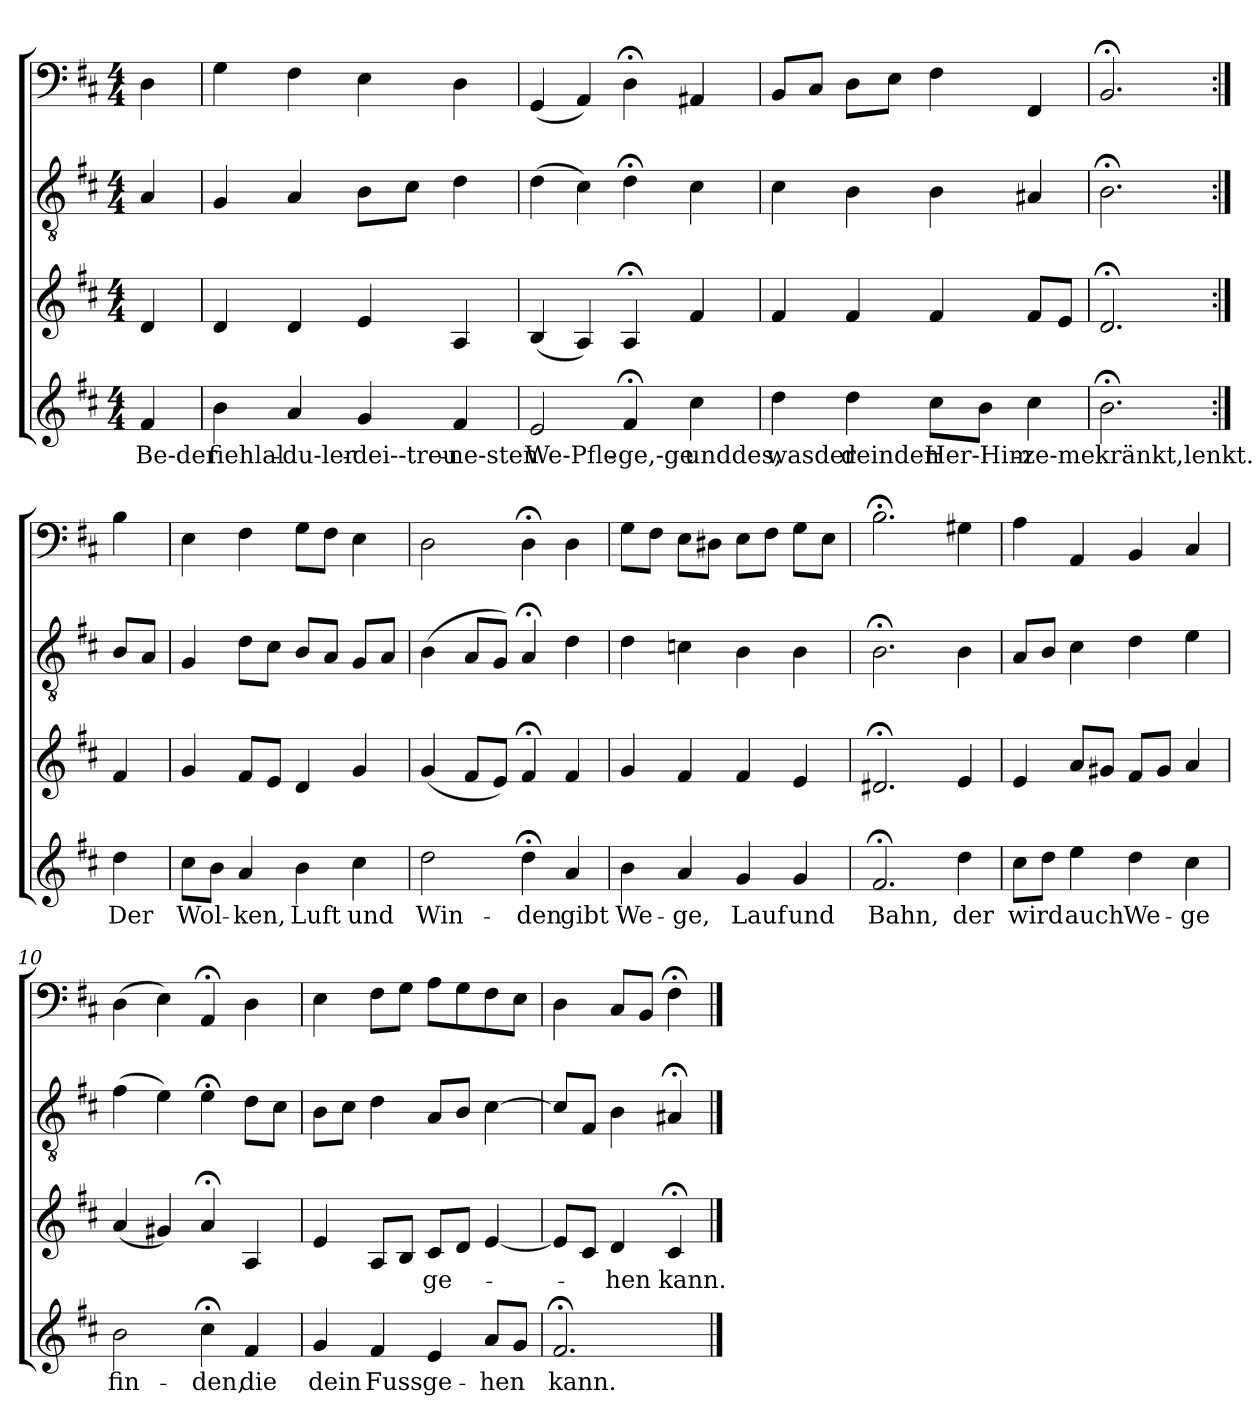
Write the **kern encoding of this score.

**kern	**text	**kern	**text	**kern	**kern
*part4	*part4	*part3	*part3	*part2	*part1
*staff4	*staff4	*staff3	*staff3	*staff2	*staff1
*clefG2	*	*clefG2	*	*clefGv2	*clefF4
*k[f#c#]	*	*k[f#c#]	*	*k[f#c#]	*k[f#c#]
*b:	*	*b:	*	*b:	*b:
*M4/4	*	*M4/4	*	*M4/4	*M4/4
=	=	=	=	=	=
4f#/	Be-der	4d/	.	4A/	4D\
=1	=1	=1	=1	=1	=1
4b\	-fiehlal-	4d/	.	4G/	4G\
4a/	du-ler-	4d/	.	4A/	4F#\
4g/	dei--treu-	4e/	.	8B\L	4E\
.	.	.	.	8c#\J	.
4f#/	-ne-sten	4A/	.	4d\	4D\
=2	=2	=2	=2	=2	=2
2e/	We-Pfle-	(4B/	.	(4d\	(4GG/
.	.	4A/)	.	4c#\)	4AA/)
4f#;</	-ge,-ge	4A;</	.	4d;<\	4D;<\
4cc#\	unddes,	4f#/	.	4c#\	4AA#X/
=3	=3	=3	=3	=3	=3
4dd\	wasder	4f#/	.	4c#\	8BB/L
.	.	.	.	.	8C#/J
4dd\	deinden	4f#/	.	4B\	8D\L
.	.	.	.	.	8E\J
8cc#\L	Her-Him-	4f#/	.	4B\	4F#\
8b\J	.	.	.	.	.
4cc#\	-ze-mel	8f#/L	.	4A#X/	4FF#/
.	.	8e/J	.	.	.
=4	=4	=4	=4	=4	=4
2.b;<\	kränkt,lenkt.	2.d;</	.	2.B;<\	2.BB;</
=:|!	=:|!	=:|!	=:|!	=:|!	=:|!
4dd\	Der	4f#/	.	8B/L	4B\
.	.	.	.	8A/J	.
=5	=5	=5	=5	=5	=5
8cc#\L	Wol-	4g/	.	4G/	4E\
8b\J	.	.	.	.	.
4a/	-ken,	8f#/L	.	8d\L	4F#\
.	.	8e/J	.	8c#\J	.
4b\	Luft	4d/	.	8B/L	8G\L
.	.	.	.	8A/J	8F#\J
4cc#\	und	4g/	.	8G/L	4E\
.	.	.	.	8A/J	.
=6	=6	=6	=6	=6	=6
2dd\	Win-	(4g/	.	(4B\	2D\
.	.	8f#/L	.	8A/L	.
.	.	8e/J)	.	8G/J)	.
4dd;<\	-den	4f#;</	.	4A;</	4D;<\
4a/	gibt	4f#/	.	4d\	4D\
=7	=7	=7	=7	=7	=7
4b\	We-	4g/	.	4d\	8G\L
.	.	.	.	.	8F#\J
4a/	-ge,	4f#/	.	4cn\	8E\L
.	.	.	.	.	8D#X\J
4g/	Lauf	4f#/	.	4B\	8E\L
.	.	.	.	.	8F#\J
4g/	und	4e/	.	4B\	8G\L
.	.	.	.	.	8E\J
=8	=8	=8	=8	=8	=8
2.f#;</	Bahn,	2.d#X;</	.	2.B;<\	2.B;<\
4dd\	der	4e/	.	4B\	4G#X\
=9	=9	=9	=9	=9	=9
8cc#\L	wird	4e/	.	8A/L	4A\
8dd\J	.	.	.	8B/J	.
4ee\	auch	8a/L	.	4c#\	4AA/
.	.	8g#X/J	.	.	.
4dd\	We-	8f#/L	.	4d\	4BB/
.	.	8g#/J	.	.	.
4cc#\	-ge	4a/	.	4e\	4C#/
=10	=10	=10	=10	=10	=10
2b\	fin-	(4a/	.	(4f#\	(4D\
.	.	4g#X/)	.	4e\)	4E\)
4cc#;<\	-den,	4a;</	.	4e;<\	4AA;</
4f#/	die	4A/	.	8d\L	4D\
.	.	.	.	8c#\J	.
=11	=11	=11	=11	=11	=11
4g/	dein	4e/	.	8B\L	4E\
.	.	.	.	8c#\J	.
4f#/	Fuss	8A/L	.	4d\	8F#\L
.	.	8B/J	.	.	8G\J
4e/	ge-	8c#/L	ge-	8A/L	8A\L
.	.	8d/J	.	8B/J	8G\
8a/L	-hen	[4e/	.	[4c#\	8F#\
8g/J	.	.	.	.	8E\J
=12	=12	=12	=12	=12	=12
2.f#;</	kann.	8e/L]	.	8c#/L]	4D\
.	.	8c#/J	.	8F#/J	.
.	.	4d/	-hen	4B\	8C#/L
.	.	.	.	.	8BB/J
.	.	4c#;</	kann.	4A#X;</	4F#;<\
==	==	==	==	==	==
*-	*-	*-	*-	*-	*-
